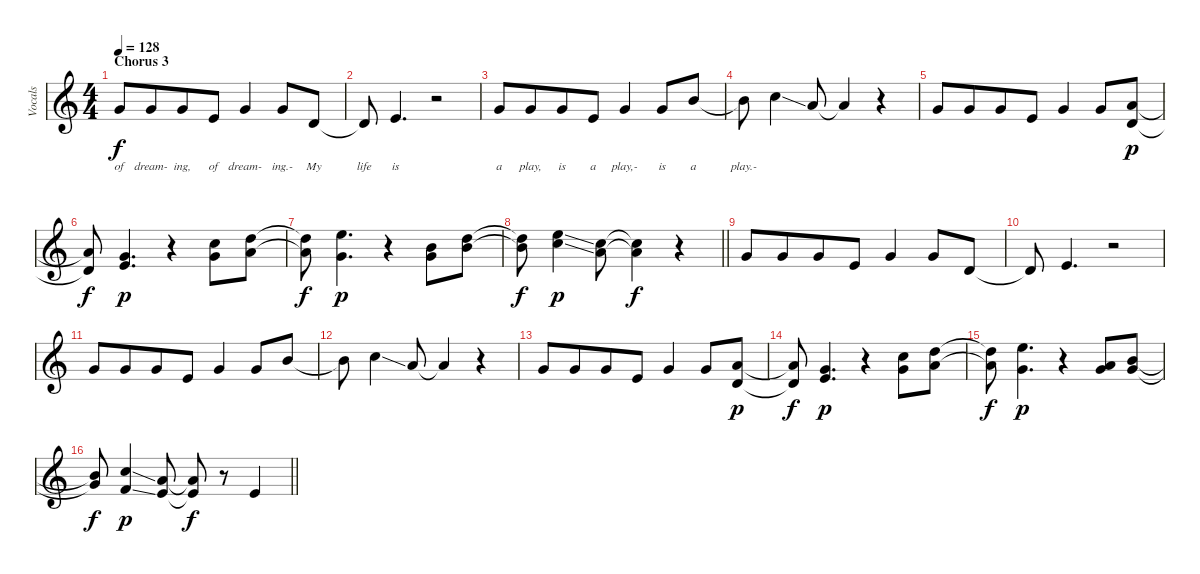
\track ("Vocals" "Vocals") {instrument lead1square}
\staff {score}
\tuning (E4 B3 G3 D3 A2 E2) {hide}
\ts (4 4)
\section ("" "Chorus 3")
\tempo 128
\clef g2
\ks c
3.1.8{lyrics (0 "of") lyrics (1 "") lyrics (2 "") lyrics (3 "") lyrics (4 "") dy f} 3.1.8{lyrics (0 "dream-") lyrics (1 "") lyrics (2 "") lyrics (3 "") lyrics (4 "") beam merge} 3.1.8{lyrics (0 "ing,") lyrics (1 "") lyrics (2 "") lyrics (3 "") lyrics (4 "")} 0.1.8{lyrics (0 "of") lyrics (1 "") lyrics (2 "") lyrics (3 "") lyrics (4 "")} 3.1.4{lyrics (0 "dream-") lyrics (1 "") lyrics (2 "") lyrics (3 "") lyrics (4 "")} 3.1.8{lyrics (0 "ing.-") lyrics (1 "") lyrics (2 "") lyrics (3 "") lyrics (4 "")} 3.2.8{lyrics (0 "My") lyrics (1 "") lyrics (2 "") lyrics (3 "") lyrics (4 "")} |
3.2{t}.8{lyrics (0 "life") lyrics (1 "") lyrics (2 "") lyrics (3 "") lyrics (4 "")} 0.1.4{d lyrics (0 "is") lyrics (1 "") lyrics (2 "") lyrics (3 "") lyrics (4 "")} r.2 |
3.1.8{lyrics (0 "a") lyrics (1 "") lyrics (2 "") lyrics (3 "") lyrics (4 "")} 3.1.8{lyrics (0 "play,") lyrics (1 "") lyrics (2 "") lyrics (3 "") lyrics (4 "") beam merge} 3.1.8{lyrics (0 "is") lyrics (1 "") lyrics (2 "") lyrics (3 "") lyrics (4 "")} 0.1.8{lyrics (0 "a") lyrics (1 "") lyrics (2 "") lyrics (3 "") lyrics (4 "")} 3.1.4{lyrics (0 "play,-") lyrics (1 "") lyrics (2 "") lyrics (3 "") lyrics (4 "")} 3.1.8{lyrics (0 "is") lyrics (1 "") lyrics (2 "") lyrics (3 "") lyrics (4 "")} 7.1.8{lyrics (0 "a") lyrics (1 "") lyrics (2 "") lyrics (3 "") lyrics (4 "")} |
7.1{t}.8{lyrics (0 "play.-") lyrics (1 "") lyrics (2 "") lyrics (3 "") lyrics (4 "")} 8.1{ss}.4 5.1.8 5.1{t}.4 r.4 |
3.1.8 3.1.8{beam merge} 3.1.8 0.1.8 3.1.4 3.1.8 (5.1 3.2).8{dy p} |
(5.1{t} 3.2{t}).8{dy f} (3.1 5.2).4{d dy p} r.4 (8.1 8.2).8 (10.1 10.2).8 |
(10.1{t} 10.2{t}).8{dy f} (12.1 8.2).4{d dy p} r.4 (7.1 8.2).8 (10.1 12.2).8 |
\barLineRight lightlight
(10.1{t} 12.2{t}).8{dy f} (12.1{ss} 13.2{ss}).4{dy p} (8.1 10.2).8 (8.1{t} 10.2{t}).4{dy f} r.4 |
\section ("" "")
3.1.8 3.1.8{beam merge} 3.1.8 0.1.8 3.1.4 3.1.8 3.2.8 |
3.2{t}.8 0.1.4{d} r.2 |
3.1.8 3.1.8{beam merge} 3.1.8 0.1.8 3.1.4 3.1.8 7.1.8 |
7.1{t}.8 8.1{ss}.4 5.1.8 5.1{t}.4 r.4 |
3.1.8 3.1.8{beam merge} 3.1.8 0.1.8 3.1.4 3.1.8 (5.1 3.2).8{dy p} |
(5.1{t} 3.2{t}).8{dy f} (3.1 5.2).4{d dy p} r.4 (8.1 8.2).8 (10.1 10.2).8 |
(10.1{t} 10.2{t}).8{dy f} (12.1 8.2).4{d dy p} r.4 (5.1 8.2).8 (7.1 8.2).8 |
\barLineRight lightlight
(7.1{t} 8.2{t}).8{dy f} (8.1{ss} 6.2{ss}).4{dy p} (5.1 5.2).8 (5.1{t} 5.2{t}).8{dy f} r.8 5.2.4
